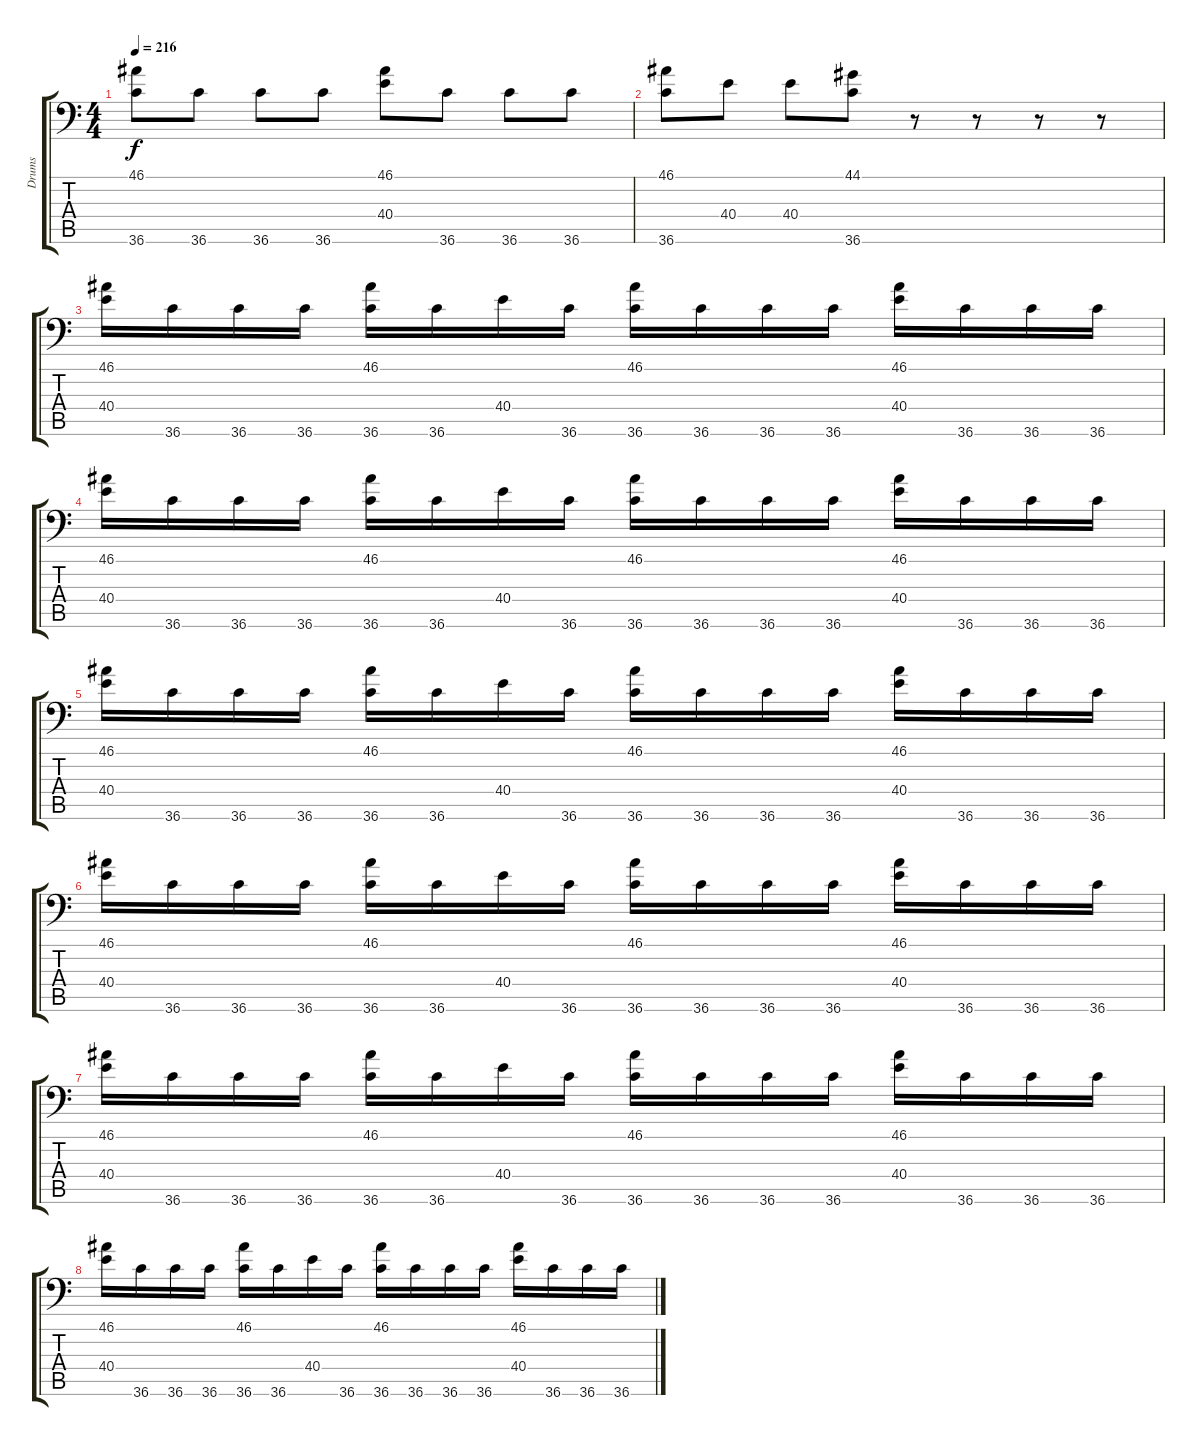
\track ("Drums" "Drums") {instrument acousticgrandpiano}
\staff {score tabs}
\tuning (C-1 C-1 C-1 C-1 C-1 C-1) {hide}
\ts (4 4)
\tempo 216
\clef f4
\ks c
(46.1 36.6).8{dy f} 36.6.8 36.6.8 36.6.8 (46.1 40.4).8 36.6.8 36.6.8 36.6.8 |
(46.1 36.6).8 40.4.8 40.4.8 (44.1 36.6).8 r.8 r.8 r.8 r.8 |
(46.1 40.4).16 36.6.16 36.6.16 36.6.16 (46.1 36.6).16 36.6.16 40.4.16 36.6.16 (46.1 36.6).16 36.6.16 36.6.16 36.6.16 (46.1 40.4).16 36.6.16 36.6.16 36.6.16 |
(46.1 40.4).16 36.6.16 36.6.16 36.6.16 (46.1 36.6).16 36.6.16 40.4.16 36.6.16 (46.1 36.6).16 36.6.16 36.6.16 36.6.16 (46.1 40.4).16 36.6.16 36.6.16 36.6.16 |
(46.1 40.4).16 36.6.16 36.6.16 36.6.16 (46.1 36.6).16 36.6.16 40.4.16 36.6.16 (46.1 36.6).16 36.6.16 36.6.16 36.6.16 (46.1 40.4).16 36.6.16 36.6.16 36.6.16 |
(46.1 40.4).16 36.6.16 36.6.16 36.6.16 (46.1 36.6).16 36.6.16 40.4.16 36.6.16 (46.1 36.6).16 36.6.16 36.6.16 36.6.16 (46.1 40.4).16 36.6.16 36.6.16 36.6.16 |
(46.1 40.4).16 36.6.16 36.6.16 36.6.16 (46.1 36.6).16 36.6.16 40.4.16 36.6.16 (46.1 36.6).16 36.6.16 36.6.16 36.6.16 (46.1 40.4).16 36.6.16 36.6.16 36.6.16 |
(46.1 40.4).16 36.6.16 36.6.16 36.6.16 (46.1 36.6).16 36.6.16 40.4.16 36.6.16 (46.1 36.6).16 36.6.16 36.6.16 36.6.16 (46.1 40.4).16 36.6.16 36.6.16 36.6.16
